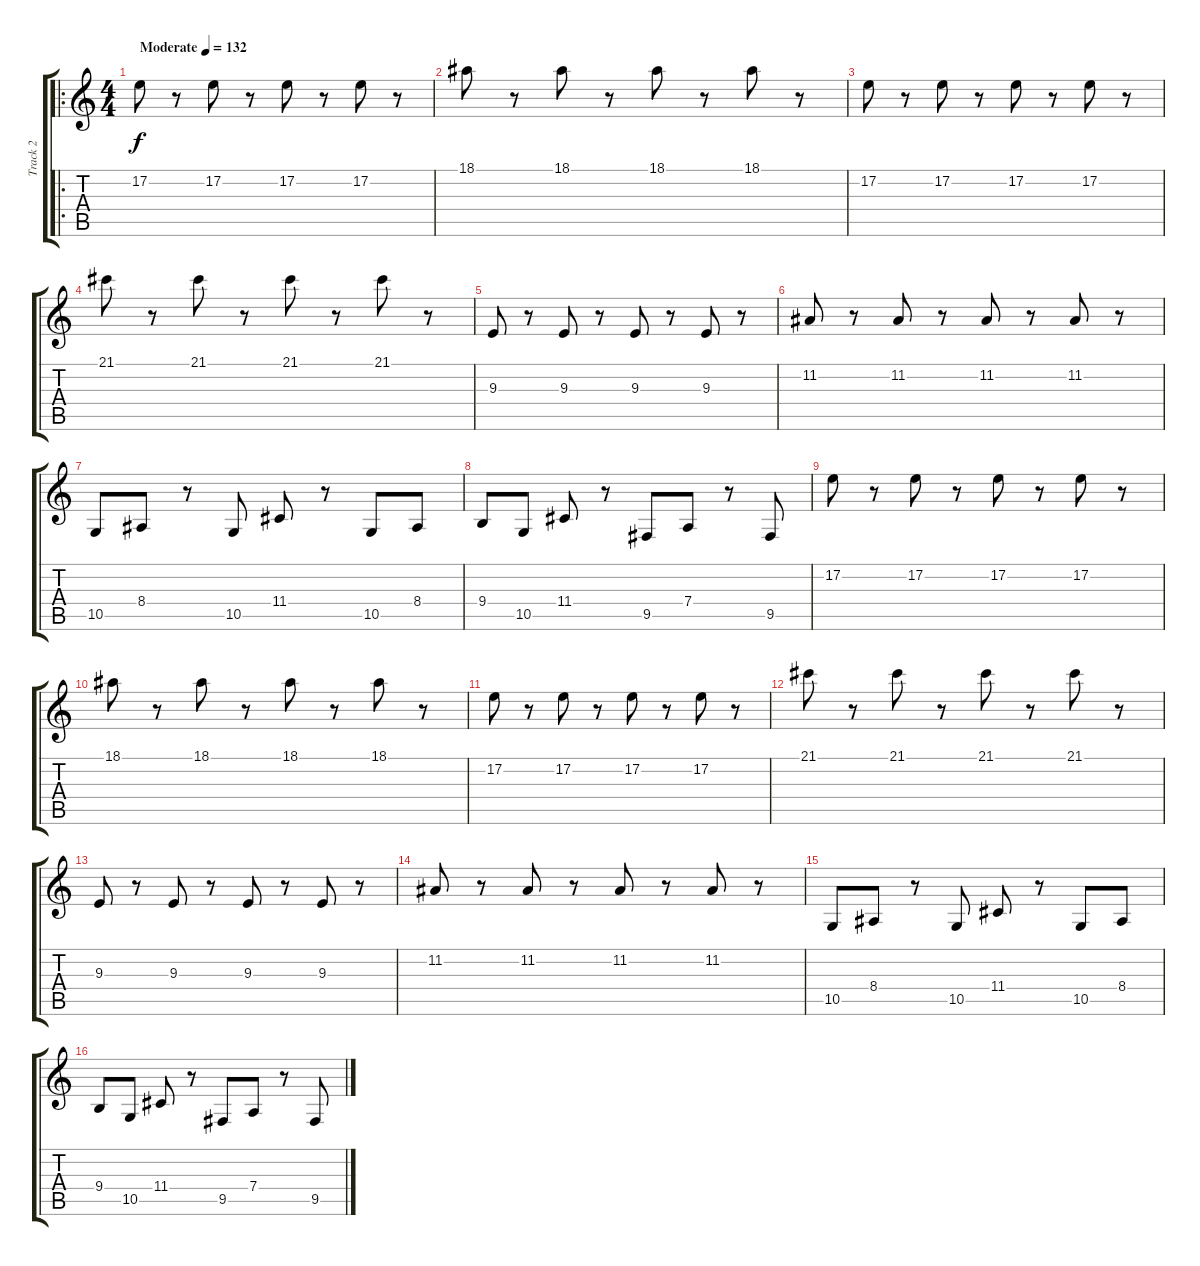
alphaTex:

\track ("Track 2" "Track 2") {instrument lead5charang}
\staff {score tabs}
\tuning (E4 B3 G3 D3 A2 E2) {hide}
\ro
\ts (4 4)
\tempo (132 "Moderate")
\clef g2
\ks c
17.2.8{dy f instrument lead5charang} r.8 17.2.8 r.8 17.2.8 r.8 17.2.8 r.8 |
18.1.8 r.8 18.1.8 r.8 18.1.8 r.8 18.1.8 r.8 |
17.2.8 r.8 17.2.8 r.8 17.2.8 r.8 17.2.8 r.8 |
21.1.8 r.8 21.1.8 r.8 21.1.8 r.8 21.1.8 r.8 |
9.3.8 r.8 9.3.8 r.8 9.3.8 r.8 9.3.8 r.8 |
11.2.8 r.8 11.2.8 r.8 11.2.8 r.8 11.2.8 r.8 |
10.5.8 8.4.8 r.8 10.5.8 11.4.8 r.8 10.5.8 8.4.8 |
9.4.8 10.5.8 11.4.8 r.8 9.5.8 7.4.8 r.8 9.5.8 |
17.2.8 r.8 17.2.8 r.8 17.2.8 r.8 17.2.8 r.8 |
18.1.8 r.8 18.1.8 r.8 18.1.8 r.8 18.1.8 r.8 |
17.2.8 r.8 17.2.8 r.8 17.2.8 r.8 17.2.8 r.8 |
21.1.8 r.8 21.1.8 r.8 21.1.8 r.8 21.1.8 r.8 |
9.3.8 r.8 9.3.8 r.8 9.3.8 r.8 9.3.8 r.8 |
11.2.8 r.8 11.2.8 r.8 11.2.8 r.8 11.2.8 r.8 |
10.5.8 8.4.8 r.8 10.5.8 11.4.8 r.8 10.5.8 8.4.8 |
9.4.8 10.5.8 11.4.8 r.8 9.5.8 7.4.8 r.8 9.5.8
